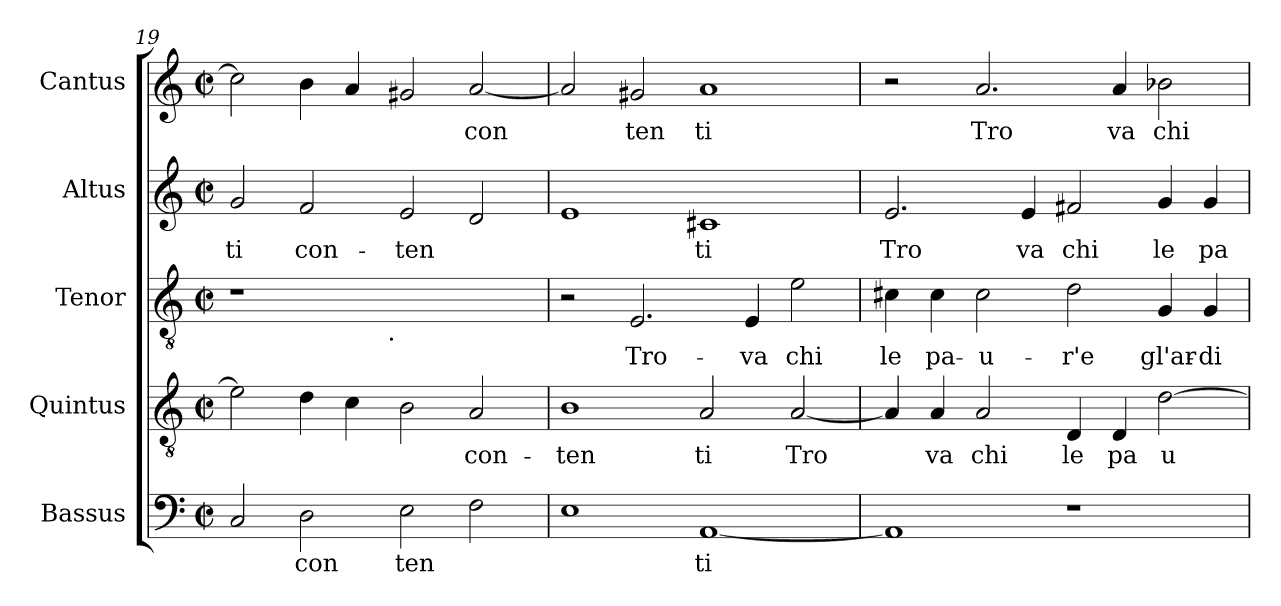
**kern	**text	**kern	**text	**kern	**text	**kern	**text	**kern	**text
*part5	*part5	*part4	*part4	*part3	*part3	*part2	*part2	*part1	*part1
*staff5	*staff5	*staff4	*staff4	*staff3	*staff3	*staff2	*staff2	*staff1	*staff1
*I"Bassus	*	*I"Quintus	*	*I"Tenor	*	*I"Altus	*	*I"Cantus	*
*clefF4	*	*clefGv2	*	*clefGv2	*	*clefG2	*	*clefG2	*
*k[]	*	*k[]	*	*k[]	*	*k[]	*	*k[]	*
*C:	*	*C:	*	*C:	*	*C:	*	*C:	*
*M2/2	*	*M2/2	*	*M2/2	*	*M2/2	*	*M2/2	*
*met(c|)	*	*met(c|)	*	*met(c|)	*	*met(c|)	*	*met(c|)	*
=19	=19	=19	=19	=19	=19	=19	=19	=19	=19
!	!LO:LY:b:cj	!	!LO:LY:b:cj	!	!	!	!LO:LY:b:cj	!	!LO:LY:b:cj
*	*	*	*	*^	*	*	*	*	*
2C/	.	2e\]	.	1r	2ryy	.	2g/	-ti	2cc\]	.
!	!LO:LY:b:cj	!	!LO:LY:b:cj	!	!	!	!	!LO:LY:b:cj	!	!LO:LY:b:cj
2D\	con	4d\	.	.	4...ryy	.	2f/	con-	4b\	.
!	!	!	!LO:LY:b:cj	!	!	!	!	!	!	!LO:LY:b:cj
.	.	4c\	.	.	.	.	.	.	4a/	.
!	!	!	!	!	!LO:TX:b:t=.	!	!	!	!	!
.	.	.	.	.	1ryy	.	.	.	.	.
!	!LO:LY:b:cj	!	!LO:LY:b:cj	!	!	!	!	!LO:LY:b:cj	!	!LO:LY:b:cj
2E\	ten	2B\	.	1ryy	.	.	2e/	-ten-	2g#X/	.
!	!LO:LY:b:cj	!	!LO:LY:b:cj	!	!	!	!	!LO:LY:b:cj	!	!LO:LY:b:cj
2F\	.	2A/	con-	.	.	.	2d/	--	[<2a/	con
.	.	.	.	.	32ryy	.	.	.	.	.
!!LO:LB:g=z
=20	=20	=20	=20	=20	=20	=20	=20	=20	=20	=20
!	!LO:LY:b:cj	!	!LO:LY:b:cj	!	!	!	!	!LO:LY:b:cj	!	!LO:LY:b:cj
*	*	*	*	*v	*v	*	*	*	*	*
1E	.	1B	-ten	2r	.	1e	--	2a/]	.
!	!	!	!	!	!LO:LY:b:cj	!	!	!	!LO:LY:b:cj
.	.	.	.	2.E/	Tro-	.	.	2g#/	ten
!	!LO:LY:b:cj	!	!LO:LY:b:cj	!	!	!	!LO:LY:b:cj	!	!LO:LY:b:cj
[<1AA	ti	2A/	ti	.	.	1c#X	-ti	1a	ti
!	!	!	!	!	!LO:LY:b:cj	!	!	!	!
.	.	.	.	4E/	-va	.	.	.	.
!	!	!	!LO:LY:b:cj	!	!LO:LY:b:cj	!	!	!	!
.	.	[<2A/	Tro	2e\	chi	.	.	.	.
=21	=21	=21	=21	=21	=21	=21	=21	=21	=21
!	!LO:LY:b:cj	!	!LO:LY:b:cj	!	!LO:LY:b:cj	!	!LO:LY:b:cj	!	!
1AA]	.	4A/]	.	4c#X\	le	2.e/	Tro	2r	.
!	!	!	!LO:LY:b:cj	!	!LO:LY:b:cj	!	!	!	!
.	.	4A/	va	4c#\	pa-	.	.	.	.
!	!	!	!LO:LY:b:cj	!	!LO:LY:b:cj	!	!	!	!LO:LY:b:cj
.	.	2A/	chi	2c#\	-u-	.	.	2.a/	Tro
!	!	!	!	!	!	!	!LO:LY:b:cj	!	!
.	.	.	.	.	.	4e/	va	.	.
!	!	!	!LO:LY:b:cj	!	!LO:LY:b:cj	!	!LO:LY:b:cj	!	!
1r	.	4D/	le	2d\	-r'e	2f#X/	chi	.	.
!	!	!	!LO:LY:b:cj	!	!	!	!	!	!LO:LY:b:cj
.	.	4D/	pa	.	.	.	.	4a/	va
!	!	!	!LO:LY:b:cj	!	!LO:LY:b:cj	!	!LO:LY:b:cj	!	!LO:LY:b:cj
.	.	[>2d\	u	4G/	gl'ar-	4g/	le	2b-X\	chi
!	!	!	!	!	!LO:LY:b:cj	!	!LO:LY:b:cj	!	!
.	.	.	.	4G/	-di-	4g/	pa	.	.
=	=	=	=	=	=	=	=	=	=
*-	*-	*-	*-	*-	*-	*-	*-	*-	*-
